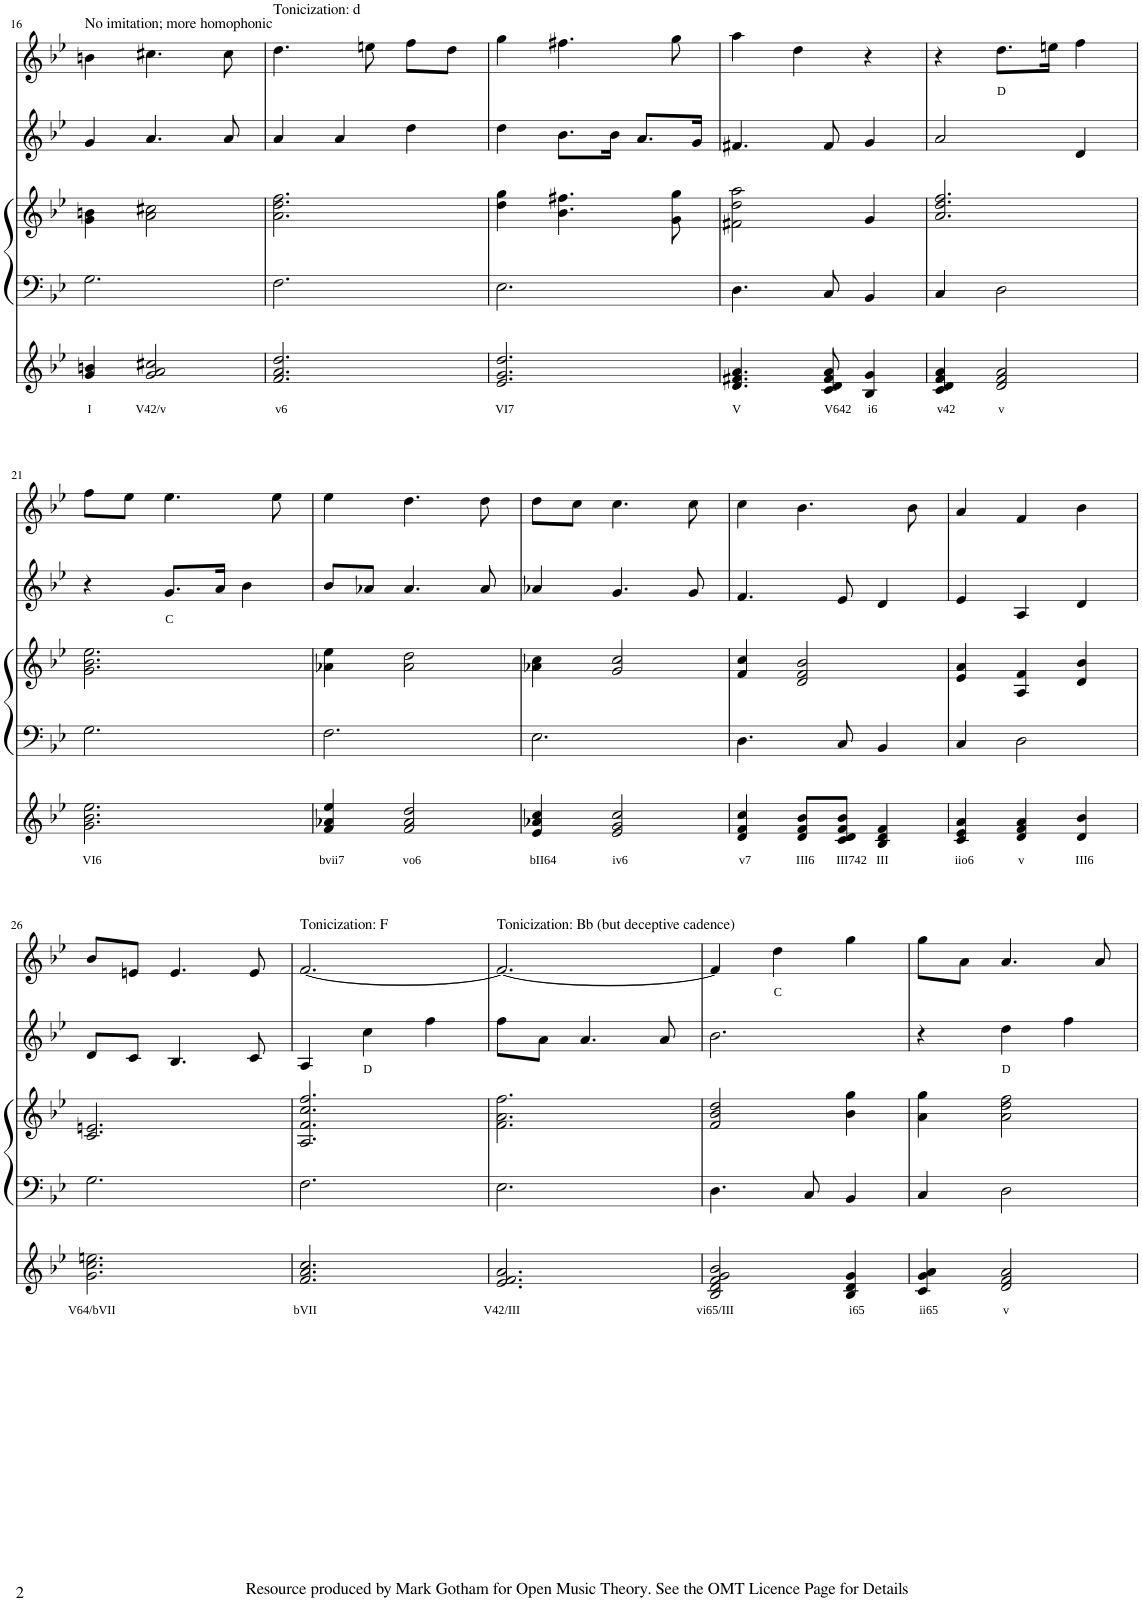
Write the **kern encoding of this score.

**kern	**text	**kern	**kern	**kern	**text	**kern	**text
*part5	*part5	*part4	*part3	*part2	*part2	*part1	*part1
*staff5	*staff5	*staff4	*staff3	*staff2	*staff2	*staff1	*staff1
*I"Full reduction	*	*I"Basso Continuo	*I"Vln Chd Reduction	*I"Violin 2	*	*I"Violin 1	*
*	*	*	*	*I'Vln	*	*I'Vln	*
!!LO:PB:g=z
*clefG2	*	*clefF4	*clefG2	*clefG2	*	*clefG2	*
*k[b-e-]	*	*k[b-e-]	*k[b-e-]	*k[b-e-]	*	*k[b-e-]	*
*M3/4	*	*M3/4	*M3/4	*M3/4	*	*M3/4	*
=16	=16	=16	=16	=16	=16	=16	=16
!	!	!	!	!	!	!LO:TX:a:t=No imitation; more homophonic	!
!	!LO:LY:b	!	!	!	!	!	!
4g/ 4bn/	I	2.G\	4g\ 4bn\	4g/	.	4bn\	.
!	!LO:LY:b	!	!	!	!	!	!
2g/ 2a/ 2cc#X/	V42/v	.	2a\ 2cc#X\	4.a/	.	4.cc#X\	.
.	.	.	.	8a/	.	8cc#\	.
=17	=17	=17	=17	=17	=17	=17	=17
!	!	!	!	!	!	!LO:TX:a:t=Tonicization&colon; d	!
!	!LO:LY:b	!	!	!	!	!	!
2.f/ 2.a/ 2.dd/	v6	2.F\	2.a\ 2.dd\ 2.ff\	4a/	.	4.dd\	.
.	.	.	.	4a/	.	.	.
.	.	.	.	.	.	8een\	.
.	.	.	.	4dd\	.	8ff\L	.
.	.	.	.	.	.	8dd\J	.
=18	=18	=18	=18	=18	=18	=18	=18
!	!LO:LY:b	!	!	!	!	!	!
2.e-/ 2.g/ 2.dd/	VI7	2.E-\	4dd\ 4gg\	4dd\	.	4gg\	.
.	.	.	4.b-\ 4.ff#X\	8.b-\L	.	4.ff#X\	.
.	.	.	.	16b-\Jk	.	.	.
.	.	.	.	8.a/L	.	.	.
.	.	.	8g\ 8gg\	.	.	8gg\	.
.	.	.	.	16g/Jk	.	.	.
=19	=19	=19	=19	=19	=19	=19	=19
!	!LO:LY:b	!	!	!	!	!	!
4.d/ 4.f#X/ 4.a/	V	4.D\	2f#X\ 2dd\ 2aa\	4.f#X/	.	4aa\	.
.	.	.	.	.	.	4dd\	.
!	!LO:LY:b	!	!	!	!	!	!
8c/ 8d/ 8f#/ 8a/	V642	8C/	.	8f#/	.	.	.
!	!LO:LY:b	!	!	!	!	!	!
4B-/ 4g/	i6	4BB-/	4g/	4g/	.	4r	.
=20	=20	=20	=20	=20	=20	=20	=20
!	!LO:LY:b	!	!	!	!	!	!
4c/ 4d/ 4f/ 4a/	v42	4C/	2.a/ 2.dd/ 2.ff/	2a/	.	4r	.
!	!LO:LY:b	!	!	!	!	!	!LO:LY:b
2d/ 2f/ 2a/	v	2D\	.	.	.	8.dd\L	D
.	.	.	.	.	.	16een\Jk	.
.	.	.	.	4d/	.	4ff\	.
!!LO:LB:g=z
=21	=21	=21	=21	=21	=21	=21	=21
!	!LO:LY:b	!	!	!	!	!	!
2.g\ 2.b-\ 2.ee-\	VI6	2.G\	2.g\ 2.b-\ 2.ee-\	4r	.	8ff\L	.
.	.	.	.	.	.	8ee-\J	.
!	!	!	!	!	!LO:LY:b	!	!
.	.	.	.	8.g/L	C	4.ee-\	.
.	.	.	.	16a/Jk	.	.	.
.	.	.	.	4b-\	.	.	.
.	.	.	.	.	.	8ee-\	.
=22	=22	=22	=22	=22	=22	=22	=22
!	!LO:LY:b	!	!	!	!	!	!
4f/ 4a-X/ 4ee-/	bvii7	2.F\	4a-X\ 4ee-\	8b-/L	.	4ee-\	.
.	.	.	.	8a-X/J	.	.	.
!	!LO:LY:b	!	!	!	!	!	!
2f/ 2a-/ 2dd/	vo6	.	2a-\ 2dd\	4.a-/	.	4.dd\	.
.	.	.	.	8a-/	.	8dd\	.
=23	=23	=23	=23	=23	=23	=23	=23
!	!LO:LY:b	!	!	!	!	!	!
4e-/ 4a-X/ 4cc/	bII64	2.E-\	4a-X\ 4cc\	4a-X/	.	8dd\L	.
.	.	.	.	.	.	8cc\J	.
!	!LO:LY:b	!	!	!	!	!	!
2e-/ 2g/ 2cc/	iv6	.	2g/ 2cc/	4.g/	.	4.cc\	.
.	.	.	.	8g/	.	8cc\	.
=24	=24	=24	=24	=24	=24	=24	=24
!	!LO:LY:b	!	!	!	!	!	!
4d/ 4f/ 4cc/	v7	4.D\	4f/ 4cc/	4.f/	.	4cc\	.
!	!LO:LY:b	!	!	!	!	!	!
8d/ 8f/ 8b-/L	III6	.	2d/ 2f/ 2b-/	.	.	4.b-\	.
!	!LO:LY:b	!	!	!	!	!	!
8c/ 8d/ 8f/ 8b-/J	III742	8C/	.	8e-/	.	.	.
!	!LO:LY:b	!	!	!	!	!	!
4B-/ 4d/ 4f/	III	4BB-/	.	4d/	.	.	.
.	.	.	.	.	.	8b-\	.
=25	=25	=25	=25	=25	=25	=25	=25
!	!LO:LY:b	!	!	!	!	!	!
4c/ 4e-/ 4a/	iio6	4C/	4e-/ 4a/	4e-/	.	4a/	.
!	!LO:LY:b	!	!	!	!	!	!
4d/ 4f/ 4a/	v	2D\	4A/ 4f/	4A/	.	4f/	.
!	!LO:LY:b	!	!	!	!	!	!
4d/ 4b-/	III6	.	4d/ 4b-/	4d/	.	4b-\	.
!!LO:LB:g=z
=26	=26	=26	=26	=26	=26	=26	=26
!	!LO:LY:b	!	!	!	!	!	!
2.g\ 2.cc\ 2.een\	V64/bVII	2.G\	2.c/ 2.en/	8d/L	.	8b-/L	.
.	.	.	.	8c/J	.	8en/J	.
.	.	.	.	4.B-/	.	4.e/	.
.	.	.	.	8c/	.	8e/	.
=27	=27	=27	=27	=27	=27	=27	=27
!	!	!	!	!	!	!LO:TX:a:t=Tonicization&colon; F	!
!	!LO:LY:b	!	!	!	!	!	!
2.f/ 2.a/ 2.cc/	bVII	2.F\	2.A/ 2.f/ 2.cc/ 2.ff/	4A/	.	[<2.f/	.
!	!	!	!	!	!LO:LY:b	!	!
.	.	.	.	4cc\	D	.	.
.	.	.	.	4ff\	.	.	.
=28	=28	=28	=28	=28	=28	=28	=28
!	!	!	!	!	!	!LO:TX:a:t=Tonicization&colon; Bb (but deceptive cadence)	!
!	!LO:LY:b	!	!	!	!	!	!
2.e-/ 2.f/ 2.a/	V42/III	2.E-\	2.f\ 2.a\ 2.ff\	8ff\L	.	2.f/_	.
.	.	.	.	8a\J	.	.	.
.	.	.	.	4.a/	.	.	.
.	.	.	.	8a/	.	.	.
=29	=29	=29	=29	=29	=29	=29	=29
!	!LO:LY:b	!	!	!	!	!	!
2B-/ 2d/ 2f/ 2g/ 2b-/	vi65/III	4.D\	2f/ 2b-/ 2dd/	2.b-\	.	4f/]	.
!	!	!	!	!	!	!	!LO:LY:b
.	.	.	.	.	.	4dd\	C
.	.	8C/	.	.	.	.	.
!	!LO:LY:b	!	!	!	!	!	!
4B-/ 4d/ 4g/	i65	4BB-/	4b-\ 4gg\	.	.	4gg\	.
=30	=30	=30	=30	=30	=30	=30	=30
!	!LO:LY:b	!	!	!	!	!	!
4c/ 4g/ 4a/	ii65	4C/	4a\ 4gg\	4r	.	8gg\L	.
.	.	.	.	.	.	8a\J	.
!	!LO:LY:b	!	!	!	!LO:LY:b	!	!
2d/ 2f/ 2a/	v	2D\	2a\ 2dd\ 2ff\	4dd\	D	4.a/	.
.	.	.	.	4ff\	.	.	.
.	.	.	.	.	.	8a/	.
=	=	=	=	=	=	=	=
*-	*-	*-	*-	*-	*-	*-	*-
